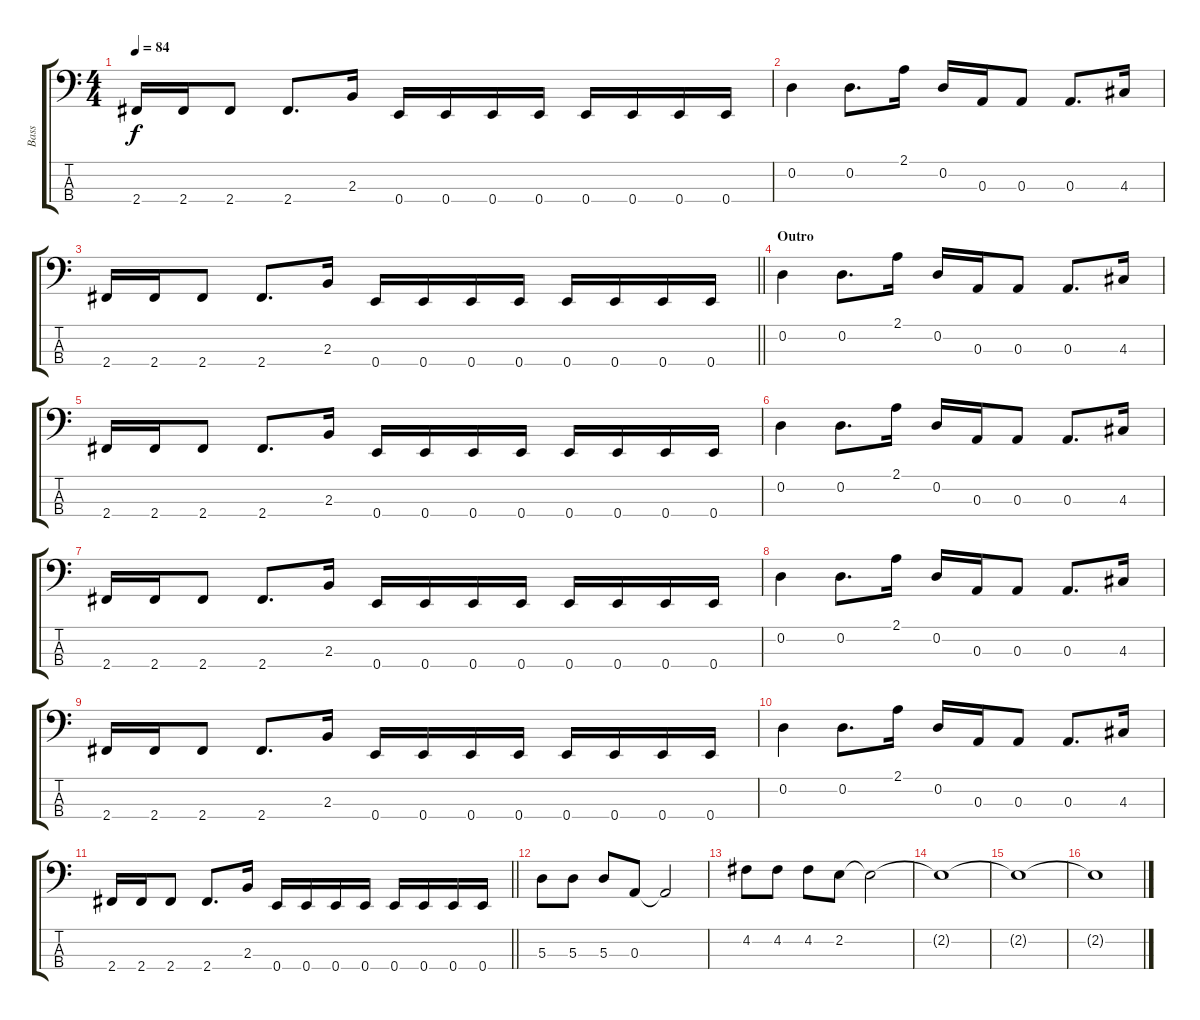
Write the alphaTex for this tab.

\track ("Bass" "Bass") {instrument electricbasspick}
\staff {score tabs}
\tuning (G2 D2 A1 E1) {hide}
\ts (4 4)
\tempo 84
\clef f4
\ks c
2.4.16{dy f} 2.4.16 2.4.8 2.4.8{d} 2.3.16 0.4.16 0.4.16 0.4.16 0.4.16 0.4.16 0.4.16 0.4.16 0.4.16 |
0.2.4 0.2.8{d} 2.1.16 0.2.16 0.3.16 0.3.8 0.3.8{d} 4.3.16 |
\barLineRight lightlight
2.4.16 2.4.16 2.4.8 2.4.8{d} 2.3.16 0.4.16 0.4.16 0.4.16 0.4.16 0.4.16 0.4.16 0.4.16 0.4.16 |
\section ("" "Outro")
0.2.4 0.2.8{d} 2.1.16 0.2.16 0.3.16 0.3.8 0.3.8{d} 4.3.16 |
2.4.16 2.4.16 2.4.8 2.4.8{d} 2.3.16 0.4.16 0.4.16 0.4.16 0.4.16 0.4.16 0.4.16 0.4.16 0.4.16 |
0.2.4 0.2.8{d} 2.1.16 0.2.16 0.3.16 0.3.8 0.3.8{d} 4.3.16 |
2.4.16 2.4.16 2.4.8 2.4.8{d} 2.3.16 0.4.16 0.4.16 0.4.16 0.4.16 0.4.16 0.4.16 0.4.16 0.4.16 |
0.2.4 0.2.8{d} 2.1.16 0.2.16 0.3.16 0.3.8 0.3.8{d} 4.3.16 |
2.4.16 2.4.16 2.4.8 2.4.8{d} 2.3.16 0.4.16 0.4.16 0.4.16 0.4.16 0.4.16 0.4.16 0.4.16 0.4.16 |
0.2.4 0.2.8{d} 2.1.16 0.2.16 0.3.16 0.3.8 0.3.8{d} 4.3.16 |
\barLineRight lightlight
2.4.16 2.4.16 2.4.8 2.4.8{d} 2.3.16 0.4.16 0.4.16 0.4.16 0.4.16 0.4.16 0.4.16 0.4.16 0.4.16 |
5.3.8 5.3.8 5.3.8 0.3.8 0.3{t}.2 |
4.2.8 4.2.8 4.2.8 2.2.8 2.2{t}.2 |
2.2{t}.1 |
2.2{t}.1 |
2.2{t}.1
